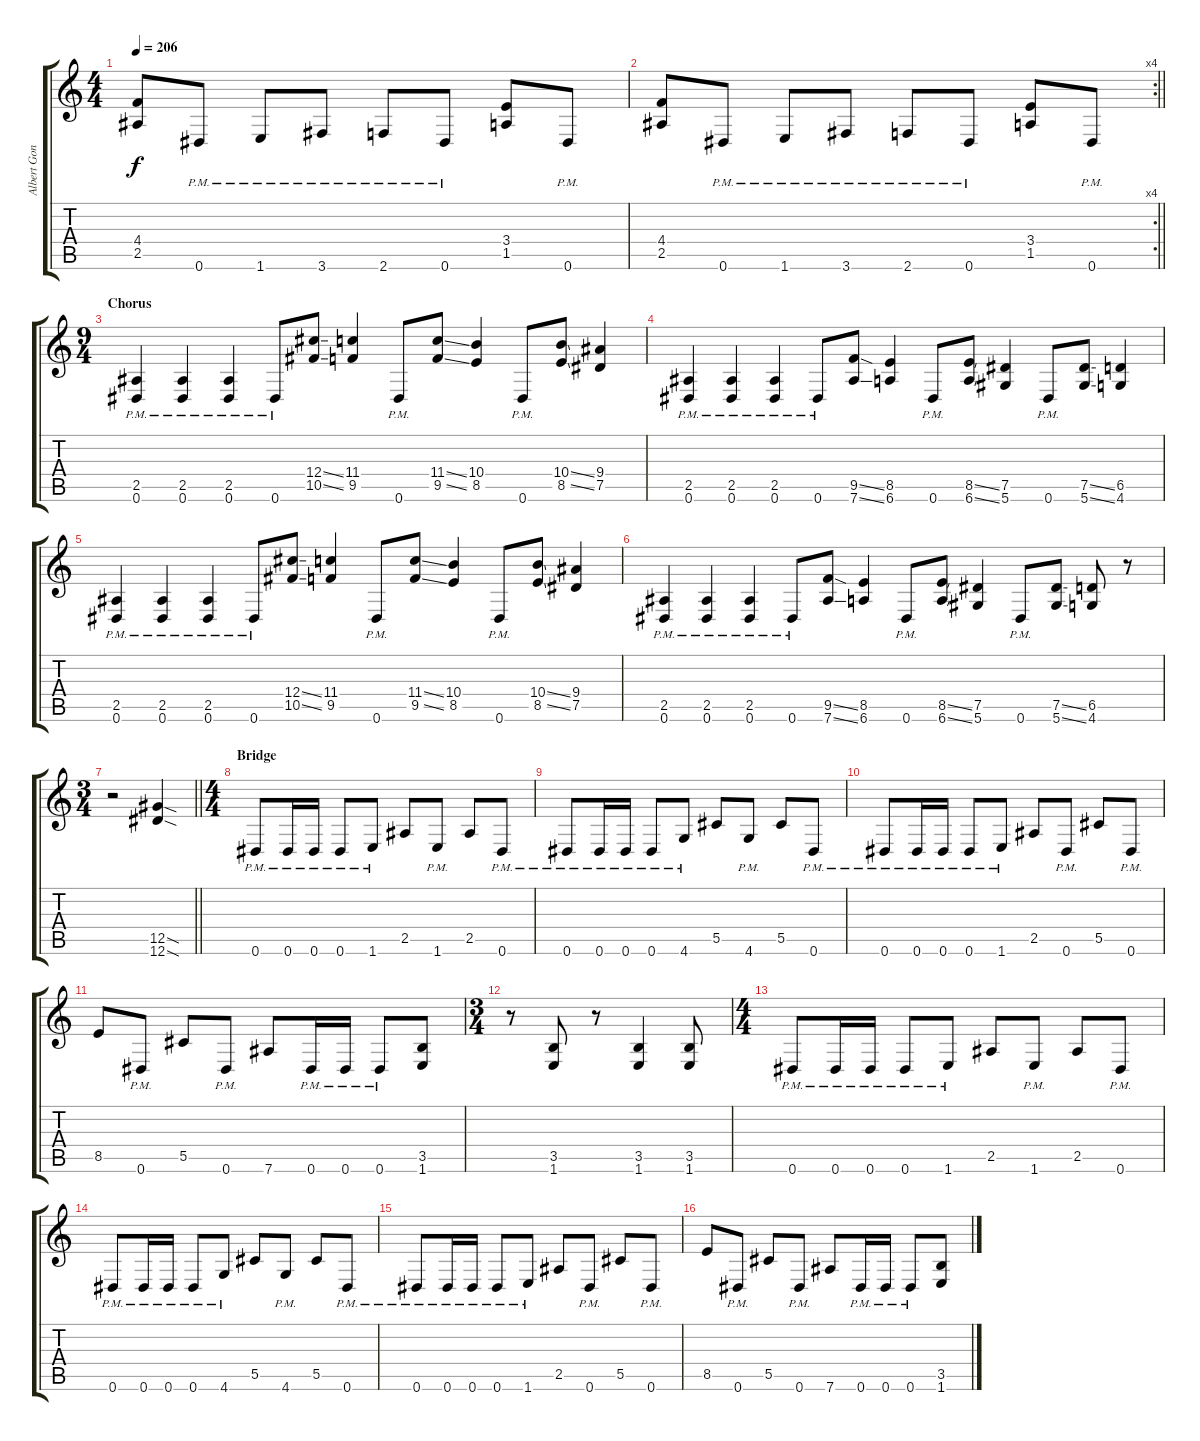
\track ("Albert Gonsales" "Albert Gon") {instrument distortionguitar}
\staff {score tabs}
\tuning (Eb4 Bb3 Gb3 Db3 Ab2 Eb2) {hide}
\ts (4 4)
\tempo 206
\clef g2
\ks c
(4.4 2.5).8{dy f} 0.6{pm}.8 1.6{pm}.8 3.6{pm}.8 2.6{pm}.8 0.6{pm}.8 (3.4 1.5).8 0.6{pm}.8 |
\rc 4
\barLineRight lightlight
(4.4 2.5).8 0.6{pm}.8 1.6{pm}.8 3.6{pm}.8 2.6{pm}.8 0.6{pm}.8 (3.4 1.5).8 0.6{pm}.8 |
\ts (9 4)
\section ("" "Chorus")
(2.5{pm} 0.6{pm}).4 (2.5{pm} 0.6{pm}).4 (2.5{pm} 0.6{pm}).4 0.6{pm}.8 (12.4{ss} 10.5{ss}).8 (11.4 9.5).4 0.6{pm}.8 (11.4{ss} 9.5{ss}).8 (10.4 8.5).4 0.6{pm}.8 (10.4{ss} 8.5{ss}).8 (9.4 7.5).4 |
(2.5{pm} 0.6{pm}).4 (2.5{pm} 0.6{pm}).4 (2.5{pm} 0.6{pm}).4 0.6{pm}.8 (9.5{ss} 7.6{ss}).8 (8.5 6.6).4 0.6{pm}.8 (8.5{ss} 6.6{ss}).8 (7.5 5.6).4 0.6{pm}.8 (7.5{ss} 5.6{ss}).8 (6.5 4.6).4 |
(2.5{pm} 0.6{pm}).4 (2.5{pm} 0.6{pm}).4 (2.5{pm} 0.6{pm}).4 0.6{pm}.8 (12.4{ss} 10.5{ss}).8 (11.4 9.5).4 0.6{pm}.8 (11.4{ss} 9.5{ss}).8 (10.4 8.5).4 0.6{pm}.8 (10.4{ss} 8.5{ss}).8 (9.4 7.5).4 |
(2.5{pm} 0.6{pm}).4 (2.5{pm} 0.6{pm}).4 (2.5{pm} 0.6{pm}).4 0.6{pm}.8 (9.5{ss} 7.6{ss}).8 (8.5 6.6).4 0.6{pm}.8 (8.5{ss} 6.6{ss}).8 (7.5 5.6).4 0.6{pm}.8 (7.5{ss} 5.6{ss}).8 (6.5 4.6).8 r.8 |
\ts (3 4)
\barLineRight lightlight
r.2 (12.5{sod} 12.6{sod}).4 |
\ts (4 4)
\section ("" "Bridge")
0.6{pm}.8 0.6{pm}.16 0.6{pm}.16 0.6{pm}.8 1.6{pm}.8 2.5.8 1.6{pm}.8 2.5.8 0.6{pm}.8 |
0.6{pm}.8 0.6{pm}.16 0.6{pm}.16 0.6{pm}.8 4.6{pm}.8 5.5.8 4.6{pm}.8 5.5.8 0.6{pm}.8 |
0.6{pm}.8 0.6{pm}.16 0.6{pm}.16 0.6{pm}.8 1.6{pm}.8 2.5.8 0.6{pm}.8 5.5.8 0.6{pm}.8 |
8.5.8 0.6{pm}.8 5.5.8 0.6{pm}.8 7.6.8 0.6{pm}.16 0.6{pm}.16 0.6{pm}.8 (3.5 1.6).8 |
\ts (3 4)
r.8 (3.5 1.6).8 r.8 (3.5 1.6).4 (3.5 1.6).8 |
\ts (4 4)
0.6{pm}.8 0.6{pm}.16 0.6{pm}.16 0.6{pm}.8 1.6{pm}.8 2.5.8 1.6{pm}.8 2.5.8 0.6{pm}.8 |
0.6{pm}.8 0.6{pm}.16 0.6{pm}.16 0.6{pm}.8 4.6{pm}.8 5.5.8 4.6{pm}.8 5.5.8 0.6{pm}.8 |
0.6{pm}.8 0.6{pm}.16 0.6{pm}.16 0.6{pm}.8 1.6{pm}.8 2.5.8 0.6{pm}.8 5.5.8 0.6{pm}.8 |
8.5.8 0.6{pm}.8 5.5.8 0.6{pm}.8 7.6.8 0.6{pm}.16 0.6{pm}.16 0.6{pm}.8 (3.5 1.6).8
